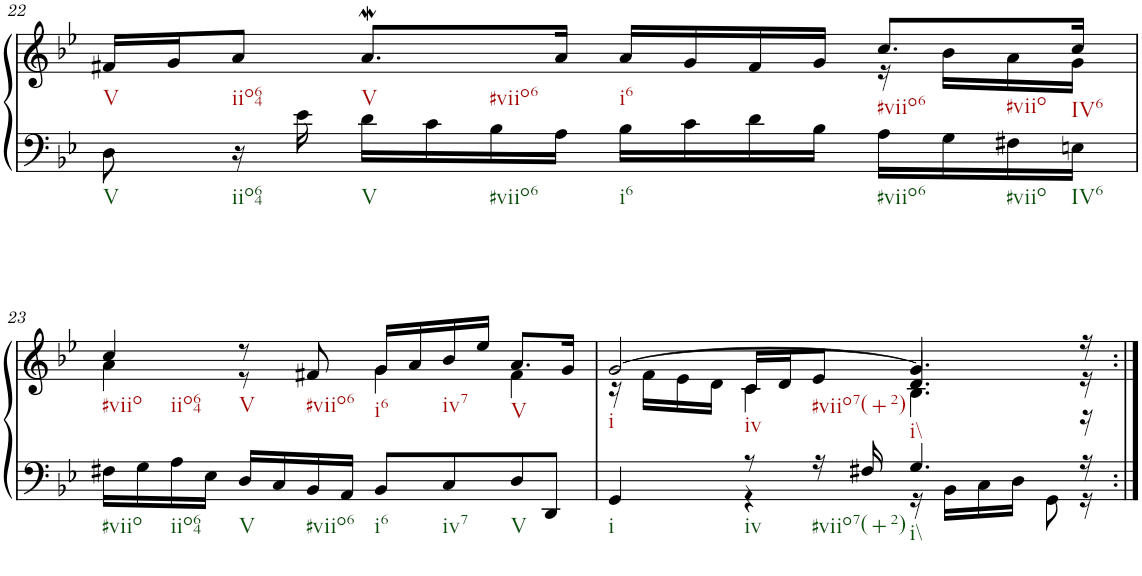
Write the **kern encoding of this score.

**kern	**kern
*part1	*part1
*staff2	*staff1
*I"unbenannt1	*
!!LO:PB:g=z
*clefF4	*clefG2
*k[b-e-]	*k[b-e-]
*M4/4	*M4/4
=22	=22
*	*^
8D\	16f#X/LL	2.ryy
.	16g/J	.
16r	8a/J	.
16e-\	.	.
16d\LL	8.aW/L	.
16c\	.	.
16B-\	.	.
16A\JJ	16a/Jk	.
16B-\LL	16a/LL	.
16c\	16g/	.
16d\	16f#/	.
16B-\JJ	16g/JJ	.
16A\LL	8.cc/L	16r
16G\	.	16b-\LL
16F#X\	.	16a\
16En\JJ	16cc/Jk	16g\JJ
!!LO:LB:g=z	!!
=23	=23	=23
16F#X\LL	4cc/	4a\
16G\	.	.
16A\	.	.
16E-\JJ	.	.
16D/LL	8r	8r
16C/	.	.
16BB-/	8f#X/	8ryy
16AA/JJ	.	.
8BB-/L	16g/LL	4g\
.	16a/	.
8C/	16b-/	.
.	16ee-/JJ	.
8D/	8.a/L	4f#\
8DD/J	.	.
.	16g/Jk	.
=24	=24	=24
*^	*	*^
4GG/	4ryy	[2g/	16r	4ryy
.	.	.	16f\LL	.
.	.	.	16e-\	.
.	.	.	16d\JJ	.
8r	4r	.	4c\	16c/LL
.	.	.	.	16d/J
16r	.	.	.	8e-/J
16F#X/	.	.	.	.
4.G/	16r	4.g/]	4.d/	4.B-\
.	16BB-\LL	.	.	.
.	16C\	.	.	.
.	16D\JJ	.	.	.
.	8GG\	.	.	.
16r	16r	16r	16r	16r
*v	*v	*	*	*
*	*v	*v	*v
=:|!	=:|!
*-	*-
